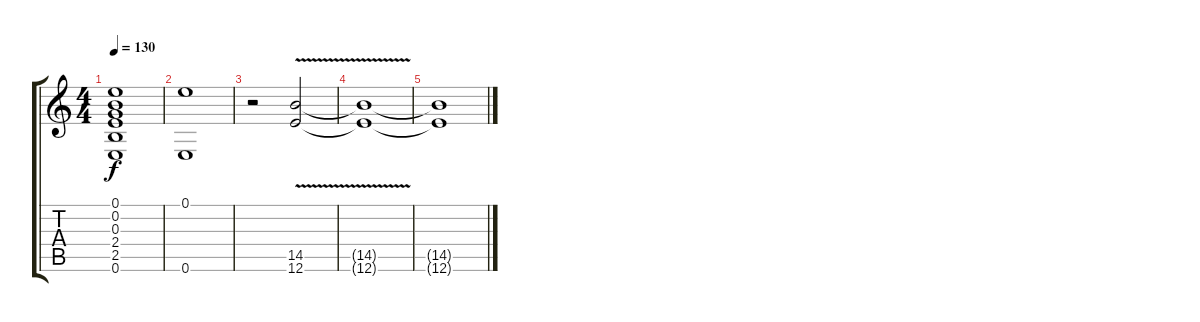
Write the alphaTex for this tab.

\track "" {instrument acousticguitarnylon}
\staff {score tabs}
\tuning (E4 B3 G3 D3 A2 E2) {hide}
\ts (4 4)
\tempo 130
\clef g2
\ks c
(0.1 0.2 0.3 2.4 2.5 0.6).1{dy f} |
(0.1 0.6).1 |
r.2 (14.5{v} 12.6{v}).2 |
(14.5{t} 12.6{t}).1 |
(14.5{t} 12.6{t}).1
